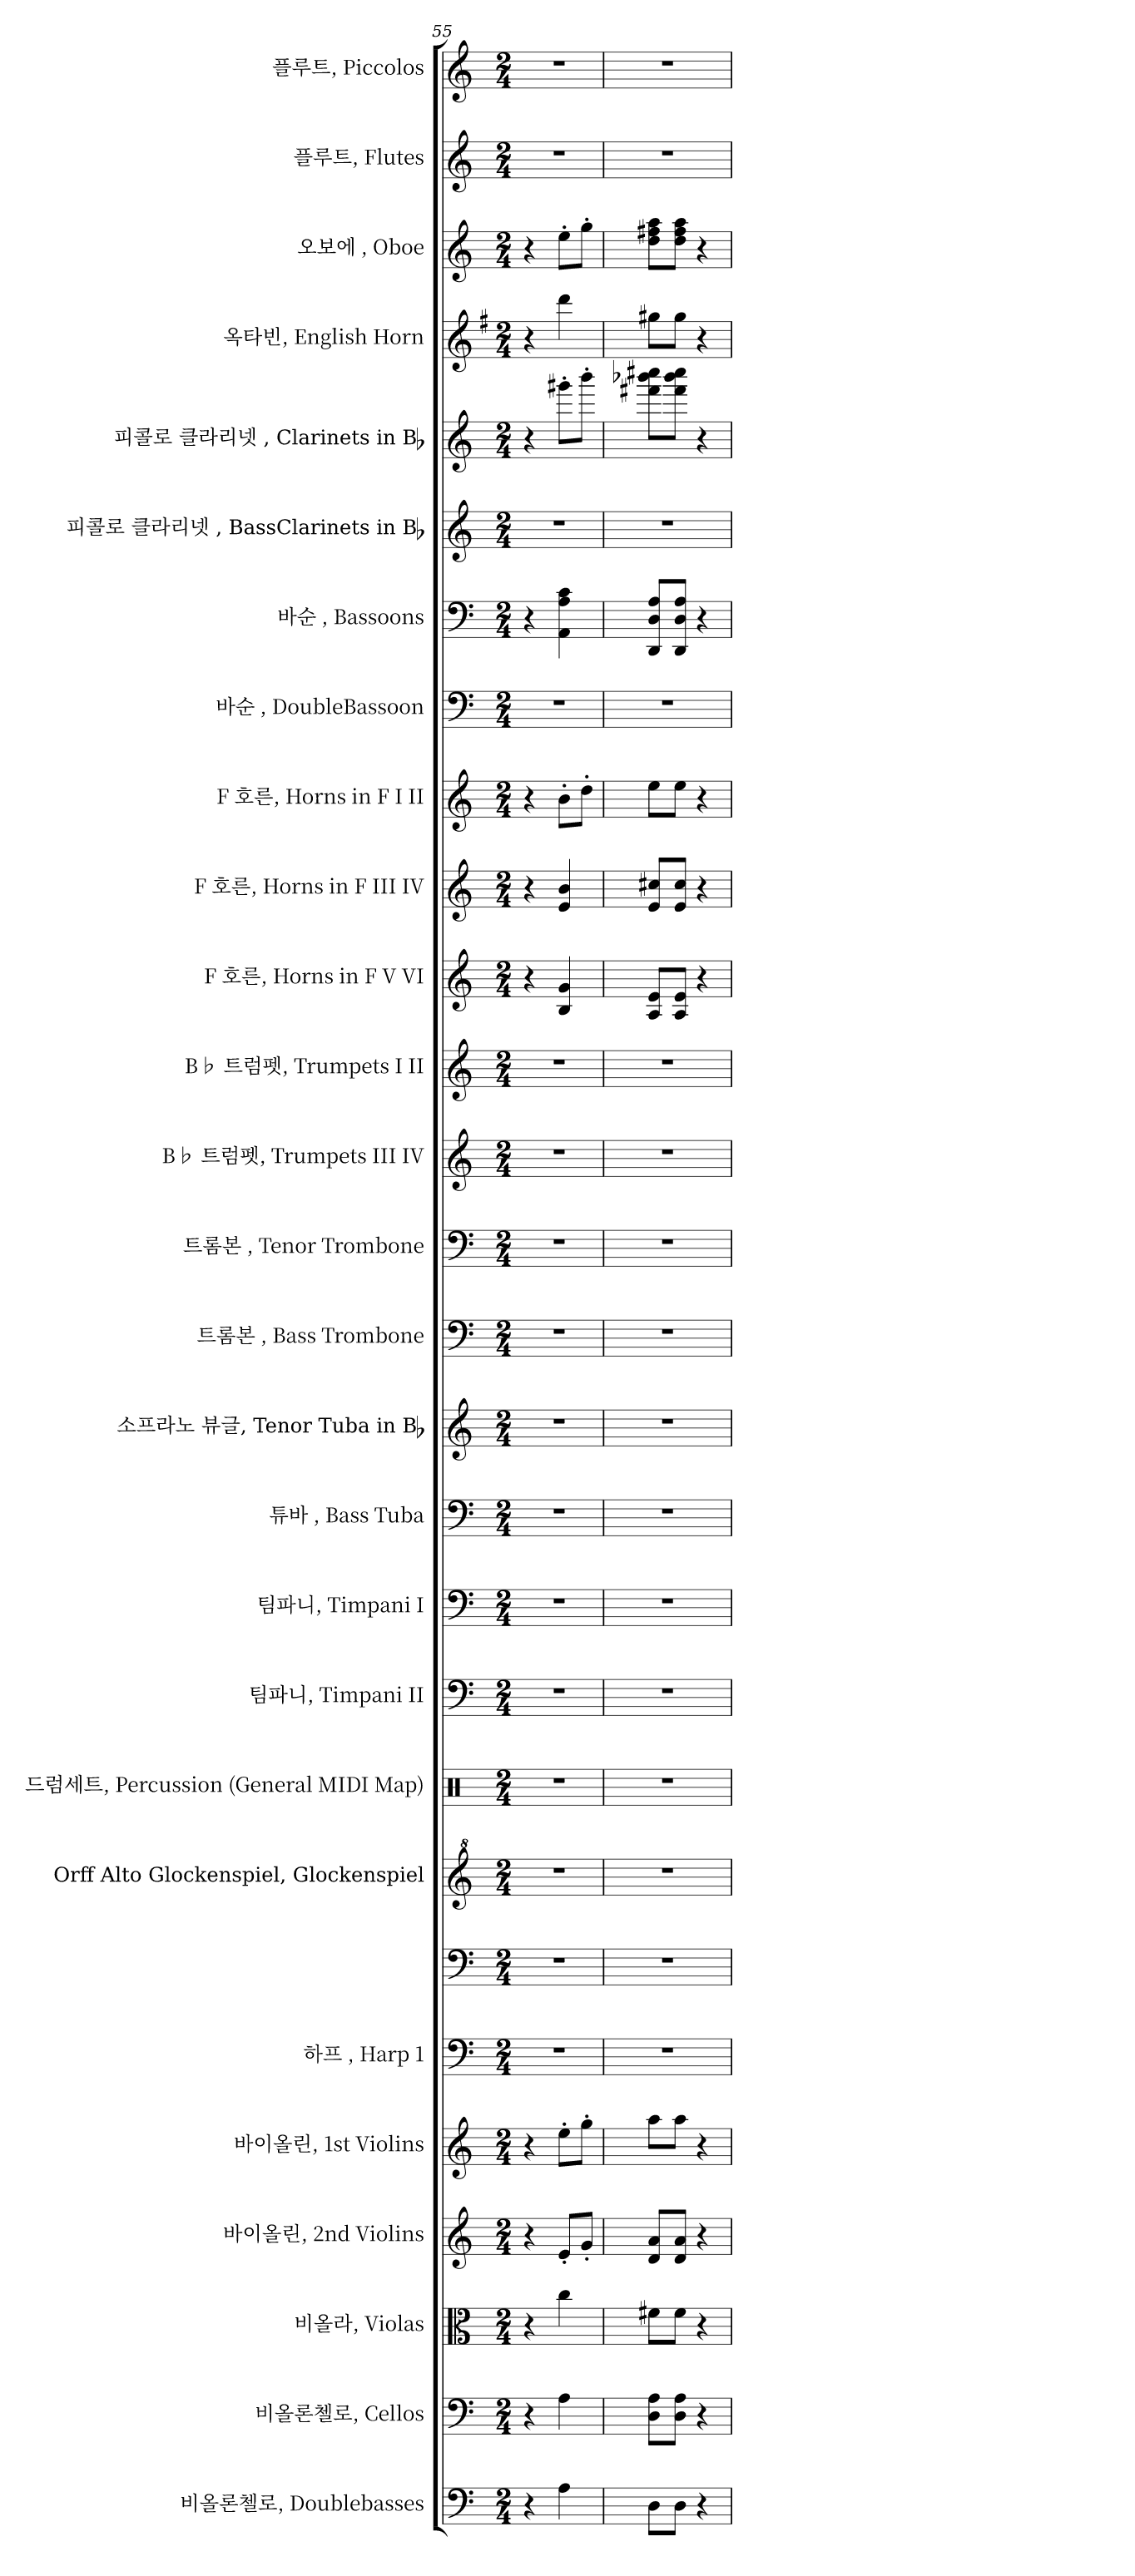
**kern	**kern	**kern	**kern	**kern	**kern	**kern	**kern	**kern	**kern	**kern	**kern	**kern	**kern	**kern	**kern	**kern	**kern	**kern	**kern	**kern	**kern	**kern	**kern	**kern	**kern	**kern	**kern
*part27	*part26	*part25	*part24	*part23	*part22	*part22	*part21	*part20	*part19	*part18	*part17	*part16	*part15	*part14	*part13	*part12	*part11	*part10	*part9	*part8	*part7	*part6	*part5	*part4	*part3	*part2	*part1
*staff28	*staff27	*staff26	*staff25	*staff24	*staff23	*staff22	*staff21	*staff20	*staff19	*staff18	*staff17	*staff16	*staff15	*staff14	*staff13	*staff12	*staff11	*staff10	*staff9	*staff8	*staff7	*staff6	*staff5	*staff4	*staff3	*staff2	*staff1
*I"비올론첼로, Doublebasses	*I"비올론첼로, Cellos	*I"비올라, Violas	*I"바이올린, 2nd Violins	*I"바이올린, 1st Violins	*I"하프 , Harp 1	*	*I"Orff Alto Glockenspiel, Glockenspiel	*I"드럼세트, Percussion (General MIDI Map)	*I"팀파니, Timpani II	*I"팀파니, Timpani I	*I"튜바 , Bass Tuba	*I"소프라노 뷰글, Tenor Tuba in Bb	*I"트롬본 , Bass Trombone	*I"트롬본 , Tenor Trombone	*I"B♭ 트럼펫, Trumpets III IV	*I"B♭ 트럼펫, Trumpets I II	*I"F 호른, Horns in F  V  VI	*I"F 호른, Horns in F III IV	*I"F 호른, Horns in F  I  II	*I"바순 , DoubleBassoon	*I"바순 , Bassoons	*I"피콜로 클라리넷 , BassClarinets in Bb	*I"피콜로 클라리넷 , Clarinets in Bb	*I"옥타빈, English Horn	*I"오보에 , Oboe	*I"플루트, Flutes	*I"플루트, Piccolos
*	*	*I'Vlas.	*I'Vlns.	*I'Vlns.	*I'Hrp.	*	*I'O. A. Glk.	*	*I'Timp.	*I'Timp.	*I'Tba.	*	*I'Tbn.	*I'Tbn.	*I'B♭ Tpt.	*I'B♭ Tpt.	*I'F Hn.	*I'F Hn.	*I'F Hn.	*	*I'Bsn.	*	*	*	*I'Ob.	*I'Fl.	*
*clefF4	*clefF4	*clefC3	*clefG2	*clefG2	*clefF4	*clefF4	*clefG^2	*clefX	*clefF4	*clefF4	*clefF4	*clefG2	*clefF4	*clefF4	*clefG2	*clefG2	*clefG2	*clefG2	*clefG2	*clefF4	*clefF4	*clefG2	*clefG2	*clefG2	*clefG2	*clefG2	*clefG2
*	*	*	*	*	*	*	*	*	*	*	*	*	*	*	*ITrd1c2	*ITrd1c2	*ITrd4c7	*ITrd4c7	*ITrd4c7	*	*	*ITrd-5c-8	*ITrd-5c-8	*ITrd4c7	*	*	*
*k[]	*k[]	*k[]	*k[]	*k[]	*k[]	*k[]	*k[]	*k[]	*k[]	*k[]	*k[]	*k[]	*k[]	*k[]	*k[b-e-]	*k[b-e-]	*k[b-]	*k[b-]	*k[b-]	*k[]	*k[]	*k[b-e-a-d-]	*k[b-e-a-d-]	*k[]	*k[]	*k[]	*k[]
*M2/4	*M2/4	*M2/4	*M2/4	*M2/4	*M2/4	*M2/4	*M2/4	*M2/4	*M2/4	*M2/4	*M2/4	*M2/4	*M2/4	*M2/4	*M2/4	*M2/4	*M2/4	*M2/4	*M2/4	*M2/4	*M2/4	*M2/4	*M2/4	*M2/4	*M2/4	*M2/4	*M2/4
=55	=55	=55	=55	=55	=55	=55	=55	=55	=55	=55	=55	=55	=55	=55	=55	=55	=55	=55	=55	=55	=55	=55	=55	=55	=55	=55	=55
4r	4r	4r	4r	4r	2r	2r	2r	2r	2r	2r	2r	2r	2r	2r	2r	2r	4r	4r	4r	2r	4r	2r	4r	4r	4r	2r	2r
4A\	4A\	4cc\	8e'/L	8ee'\L	.	.	.	.	.	.	.	.	.	.	.	.	4E/ 4c/	4A/ 4e/	8e'\L	.	4AA\ 4A\ 4c\	.	8eeeen'\L	4gg\	8ee'\L	.	.
.	.	.	8g'/J	8gg'\J	.	.	.	.	.	.	.	.	.	.	.	.	.	.	8g'\J	.	.	.	8gggg'\J	.	8gg'\J	.	.
!!LO:PB:g=z
=56	=56	=56	=56	=56	=56	=56	=56	=56	=56	=56	=56	=56	=56	=56	=56	=56	=56	=56	=56	=56	=56	=56	=56	=56	=56	=56	=56
8D\L	8D\ 8A\L	8f#X\L	8d/ 8a/L	8aa\L	2r	2r	2r	2r	2r	2r	2r	2r	2r	2r	2r	2r	8D/ 8A/L	8A/ 8f#X/L	8a\L	2r	8DD/ 8D/ 8A/L	2r	8ddddn\ 8gggg-X\ 8aaaan\L	8cc#X\L	8dd\ 8ff#X\ 8aa\L	2r	2r
8D\J	8D\ 8A\J	8f#\J	8d/ 8a/J	8aa\J	.	.	.	.	.	.	.	.	.	.	.	.	8D/ 8A/J	8A/ 8f#/J	8a\J	.	8DD/ 8D/ 8A/J	.	8dddd\ 8gggg-\ 8aaaa\J	8cc#\J	8dd\ 8ff#\ 8aa\J	.	.
4r	4r	4r	4r	4r	.	.	.	.	.	.	.	.	.	.	.	.	4r	4r	4r	.	4r	.	4r	4r	4r	.	.
=	=	=	=	=	=	=	=	=	=	=	=	=	=	=	=	=	=	=	=	=	=	=	=	=	=	=	=
*-	*-	*-	*-	*-	*-	*-	*-	*-	*-	*-	*-	*-	*-	*-	*-	*-	*-	*-	*-	*-	*-	*-	*-	*-	*-	*-	*-
